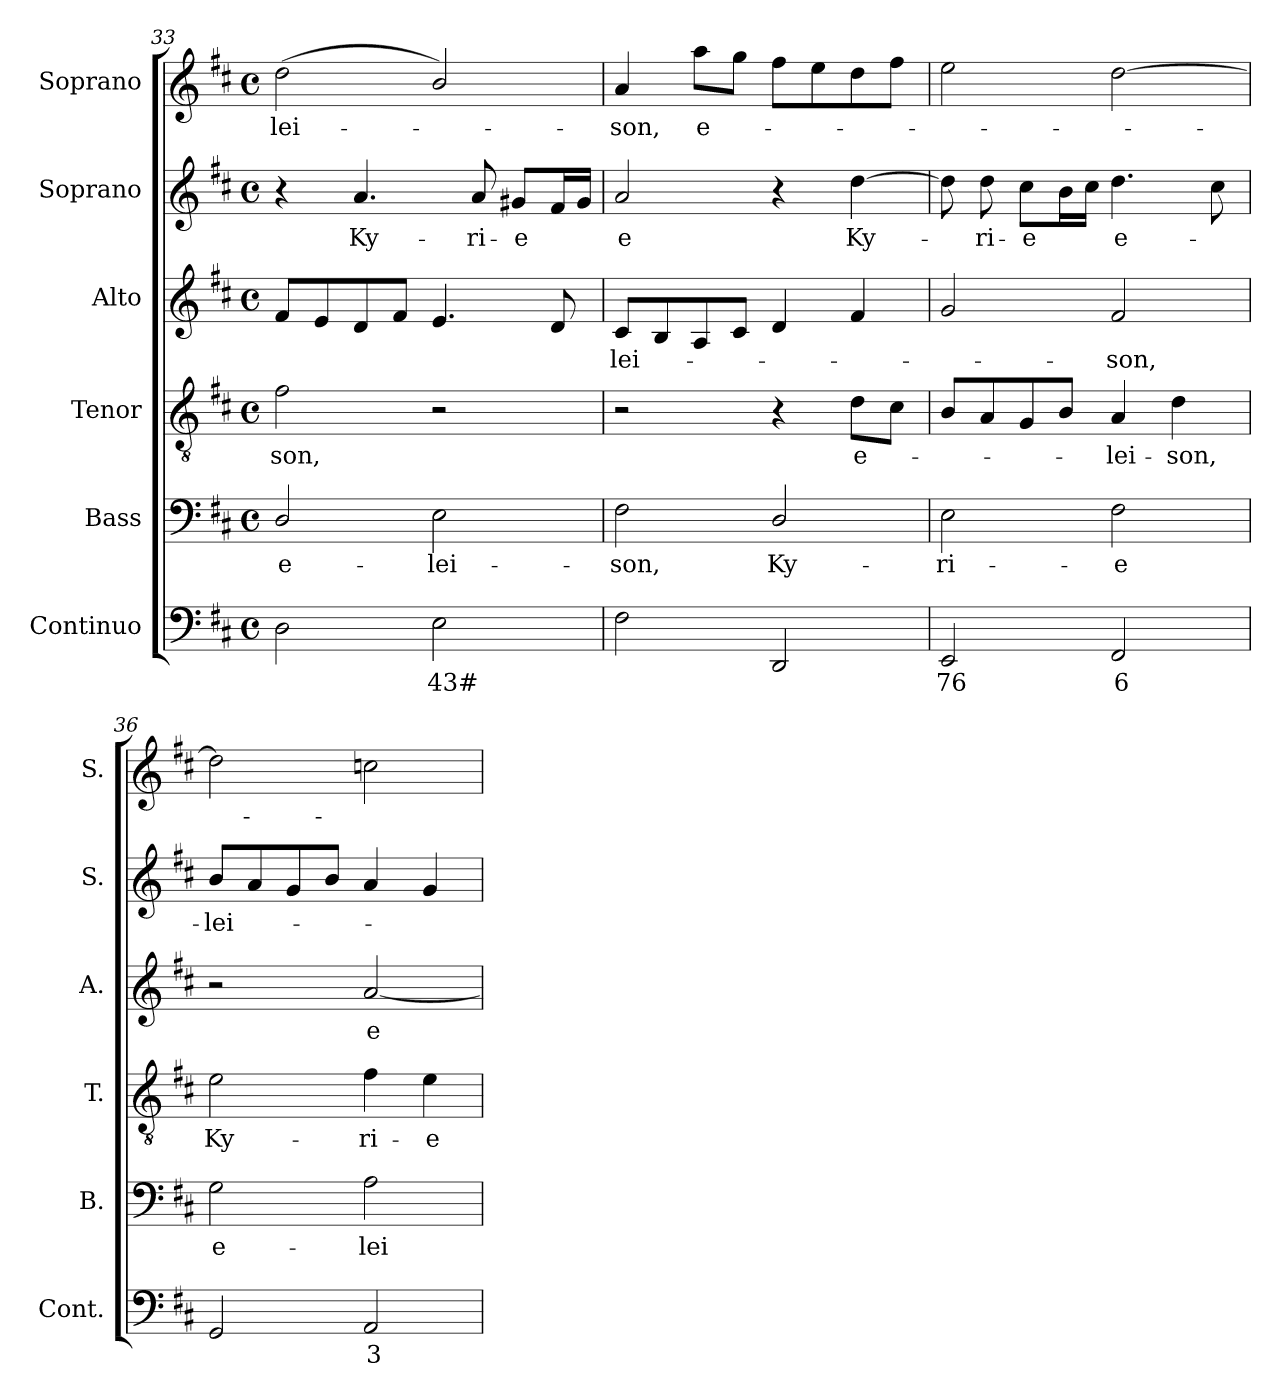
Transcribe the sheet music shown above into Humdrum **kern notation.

**kern	**text	**kern	**text	**kern	**text	**kern	**text	**kern	**text	**kern	**text
*part6	*part6	*part5	*part5	*part4	*part4	*part3	*part3	*part2	*part2	*part1	*part1
*staff6	*staff6	*staff5	*staff5	*staff4	*staff4	*staff3	*staff3	*staff2	*staff2	*staff1	*staff1
*I"Continuo	*	*I"Bass	*	*I"Tenor	*	*I"Alto	*	*I"Soprano	*	*I"Soprano	*
*I'Cont.	*	*I'B.	*	*I'T.	*	*I'A.	*	*I'S.	*	*I'S.	*
*clefF4	*	*clefF4	*	*clefGv2	*	*clefG2	*	*clefG2	*	*clefG2	*
*	*	*	*	*ITrd7c12	*	*	*	*	*	*	*
*k[f#c#]	*	*k[f#c#]	*	*k[f#c#]	*	*k[f#c#]	*	*k[f#c#]	*	*k[f#c#]	*
*D:	*	*D:	*	*D:	*	*D:	*	*D:	*	*D:	*
*M4/4	*	*M4/4	*	*M4/4	*	*M4/4	*	*M4/4	*	*M4/4	*
*met(c)	*	*met(c)	*	*met(c)	*	*met(c)	*	*met(c)	*	*met(c)	*
=33	=33	=33	=33	=33	=33	=33	=33	=33	=33	=33	=33
!	!	!	!LO:LY:b:color=#000000	!	!	!	!	!	!	!	!
!	!	!	!	!	!LO:LY:b:color=#000000	!	!	!	!	!	!
!	!	!	!	!	!	!	!	!	!	!	!LO:LY:b:color=#000000
2Di\	.	2Di/	e-	2F#i\	-son,	8f#i/L	.	4r	.	(2ddi\	-lei-
.	.	.	.	.	.	8ei/	.	.	.	.	.
!	!	!	!	!	!	!	!	!	!LO:LY:b:color=#000000	!	!
.	.	.	.	.	.	8di/	.	4.ai/	Ky-	.	.
.	.	.	.	.	.	8f#i/J	.	.	.	.	.
!	!LO:LY:b:color=#000000	!	!	!	!	!	!	!	!	!	!
!	!	!	!LO:LY:b:color=#000000	!	!	!	!	!	!	!	!
2Ei\	43#	2Ei\	-lei-	2r	.	4.ei/	.	.	.	2bi/)	.
!	!	!	!	!	!	!	!	!	!LO:LY:b:color=#000000	!	!
.	.	.	.	.	.	.	.	8ai/	-ri-	.	.
!	!	!	!	!	!	!	!	!	!LO:LY:b:color=#000000	!	!
.	.	.	.	.	.	.	.	8g#Xi/L	-e	.	.
.	.	.	.	.	.	8di/	.	16f#i/L	.	.	.
.	.	.	.	.	.	.	.	16g#i/JJ	.	.	.
!!LO:LB:g=z
=34	=34	=34	=34	=34	=34	=34	=34	=34	=34	=34	=34
!	!	!	!LO:LY:b:color=#000000	!	!	!	!	!	!	!	!
!	!	!	!	!	!	!	!LO:LY:b:color=#000000	!	!	!	!
!	!	!	!	!	!	!	!	!	!LO:LY:b:color=#000000	!	!
!	!	!	!	!	!	!	!	!	!	!	!LO:LY:b:color=#000000
2F#i\	.	2F#i\	-son,	2r	.	8c#i/L	-lei-	2ai/	e	4ai/	-son,
.	.	.	.	.	.	8Bi/	.	.	.	.	.
!	!	!	!	!	!	!	!	!	!	!	!LO:LY:b:color=#000000
.	.	.	.	.	.	8Ai/	.	.	.	8aai\L	e-
.	.	.	.	.	.	8c#i/J	.	.	.	8ggi\J	.
!	!	!	!LO:LY:b:color=#000000	!	!	!	!	!	!	!	!
2DDi/	.	2Di/	Ky-	4r	.	4di/	.	4r	.	8ff#i\L	.
.	.	.	.	.	.	.	.	.	.	8eei\	.
!	!	!	!	!	!LO:LY:b:color=#000000	!	!	!	!	!	!
!	!	!	!	!	!	!	!	!	!LO:LY:b:color=#000000	!	!
.	.	.	.	8Di\L	e-	4f#i/	.	[4ddi\	Ky-	8ddi\	.
.	.	.	.	8C#i\J	.	.	.	.	.	8ff#i\J	.
=35	=35	=35	=35	=35	=35	=35	=35	=35	=35	=35	=35
!	!LO:LY:b:color=#000000	!	!	!	!	!	!	!	!	!	!
!	!	!	!LO:LY:b:color=#000000	!	!	!	!	!	!	!	!
2EEi/	76	2Ei\	-ri-	8BBi/L	.	2gi/	.	8ddi\]	.	2eei\	.
!	!	!	!	!	!	!	!	!	!LO:LY:b:color=#000000	!	!
.	.	.	.	8AAi/	.	.	.	8ddi\	-ri-	.	.
!	!	!	!	!	!	!	!	!	!LO:LY:b:color=#000000	!	!
.	.	.	.	8GGi/	.	.	.	8cc#i\L	-e	.	.
.	.	.	.	8BBi/J	.	.	.	16bi\L	.	.	.
.	.	.	.	.	.	.	.	16cc#i\JJ	.	.	.
!	!LO:LY:b:color=#000000	!	!	!	!	!	!	!	!	!	!
!	!	!	!LO:LY:b:color=#000000	!	!	!	!	!	!	!	!
!	!	!	!	!	!LO:LY:b:color=#000000	!	!	!	!	!	!
!	!	!	!	!	!	!	!LO:LY:b:color=#000000	!	!	!	!
!	!	!	!	!	!	!	!	!	!LO:LY:b:color=#000000	!	!
2FF#i/	6	2F#i\	-e	4AAi/	-lei-	2f#i/	-son,	4.ddi\	e-	[2ddi\	.
!	!	!	!	!	!LO:LY:b:color=#000000	!	!	!	!	!	!
.	.	.	.	4Di\	-son,	.	.	.	.	.	.
.	.	.	.	.	.	.	.	8cc#i\	.	.	.
=36	=36	=36	=36	=36	=36	=36	=36	=36	=36	=36	=36
!	!	!	!LO:LY:b:color=#000000	!	!	!	!	!	!	!	!
!	!	!	!	!	!LO:LY:b:color=#000000	!	!	!	!	!	!
!	!	!	!	!	!	!	!	!	!LO:LY:b:color=#000000	!	!
2GGi/	.	2Gi\	e-	2Ei\	Ky-	2r	.	8bi/L	-lei-	2ddi\]	.
.	.	.	.	.	.	.	.	8ai/	.	.	.
.	.	.	.	.	.	.	.	8gi/	.	.	.
.	.	.	.	.	.	.	.	8bi/J	.	.	.
!	!LO:LY:b:color=#000000	!	!	!	!	!	!	!	!	!	!
!	!	!	!LO:LY:b:color=#000000	!	!	!	!	!	!	!	!
!	!	!	!	!	!LO:LY:b:color=#000000	!	!	!	!	!	!
!	!	!	!	!	!	!	!LO:LY:b:color=#000000	!	!	!	!
2AAi/	3	2Ai\	-lei-	4F#i\	-ri-	[2ai/	e-	4ai/	.	2ccni\	.
!	!	!	!	!	!LO:LY:b:color=#000000	!	!	!	!	!	!
.	.	.	.	4Ei\	-e	.	.	4gi/	.	.	.
=	=	=	=	=	=	=	=	=	=	=	=
*-	*-	*-	*-	*-	*-	*-	*-	*-	*-	*-	*-
